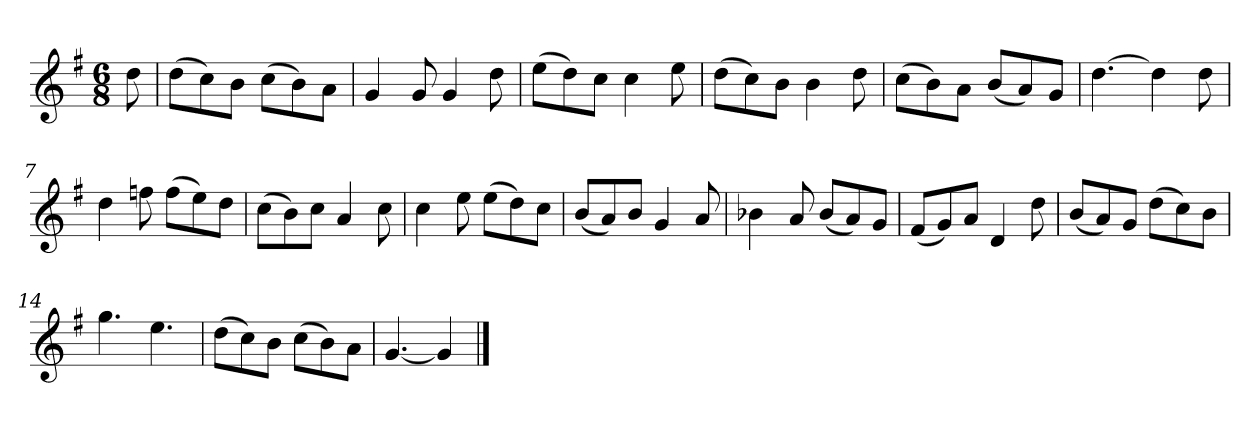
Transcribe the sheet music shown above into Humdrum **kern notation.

**kern
*part1
*staff1
*k[f#]
*M6/8
*MM120
=
8dd
=1
(8ddL
8cc)
8bJ
(8ccL
8b)
8aJ
=2
4g
8g
4g
8dd
=3
(8eeL
8dd)
8ccJ
4cc
8ee
=4
(8ddL
8cc)
8bJ
4b
8dd
=5
(8ccL
8b)
8aJ
(8bL
8a)
8gJ
=6
[4.dd
4dd]
8dd
=7
4dd
8ffn
(8ffL
8ee)
8ddJ
=8
(8ccL
8b)
8ccJ
4a
8cc
=9
4cc
8ee
(8eeL
8dd)
8ccJ
=10
(8bL
8a)
8bJ
4g
8a
=11
4b-X
8a
(8b-L
8a)
8gJ
=12
(8f#L
8g)
8aJ
4d
8dd
=13
(8bL
8a)
8gJ
(8ddL
8cc)
8bJ
=14
4.gg
4.ee
=15
(8ddL
8cc)
8bJ
(8ccL
8b)
8aJ
=16
[4.g
4g]
==
*-
